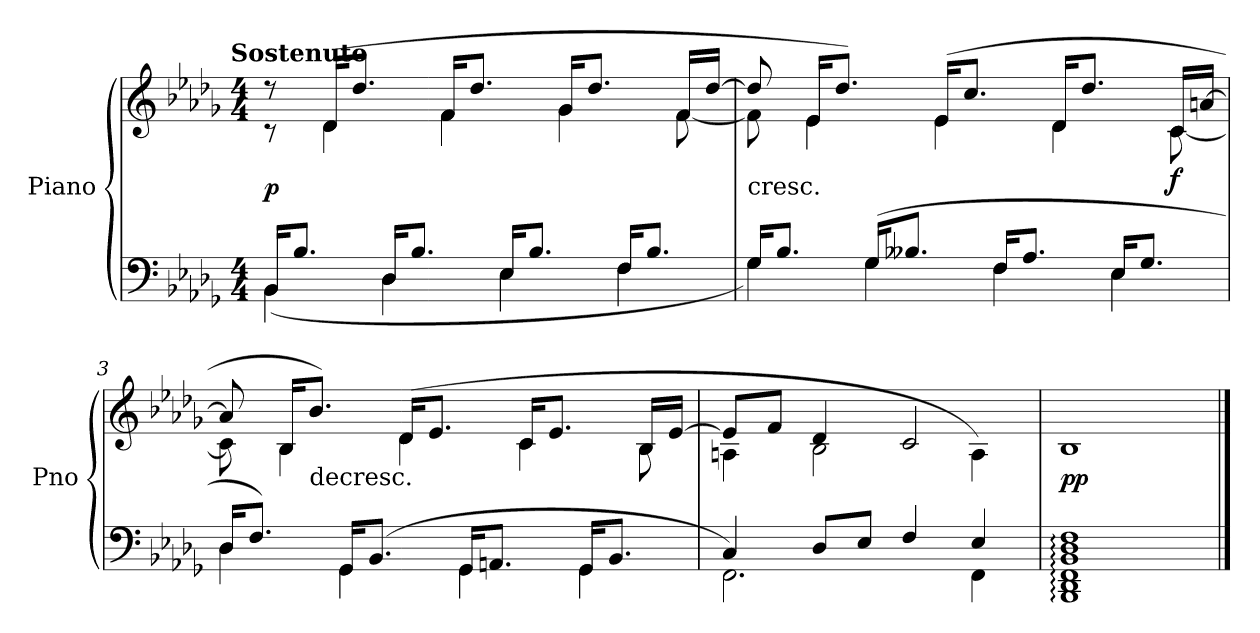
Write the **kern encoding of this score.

**kern	**kern	**dynam
*part1	*part1	*part1
*staff2	*staff1	*staff1/2
*I"Piano	*	*
*I'Pno	*	*
*clefF4	*clefG2	*
*k[b-e-a-d-g-]	*k[b-e-a-d-g-]	*
*b-:	*b-:	*
!!LO:TX:omd:t=Sostenuto
*M4/4	*M4/4	*
*MM110	*MM110	*
=1	=1	=1
*^	*^	*
16BB-/KL	(4BB-\	8r	8r	p
8.B-/J	.	.	.	.
.	.	(16d-/KL	4d-\	.
.	.	8.dd-/J	.	.
16D-/KL	4D-\	.	.	.
8.B-/J	.	.	.	.
.	.	16f/KL	4f\	.
.	.	8.dd-/J	.	.
16E-/KL	4E-\	.	.	.
8.B-/J	.	.	.	.
.	.	16g-/KL	4g-\	.
.	.	8.dd-/J	.	.
16F/KL	4F\	.	.	.
8.B-/J	.	.	.	.
.	.	16f/LL	[8f\	.
.	.	[16dd-/JJ	.	.
=2	=2	=2	=2	=2
!	!	!LO:TX:c:t=cresc.	!	!
16G-/KL	4G-\)	8dd-/]	8f\]	.
8.B-/J	.	.	.	.
.	.	16e-/KL	4e-\	.
.	.	8.dd-/J)	.	.
(16G-/KL	4G-\	.	.	.
8.B--X/J	.	.	.	.
.	.	(16e-/KL	4e-\	.
.	.	8.cc/J	.	.
16F/KL	4F\	.	.	.
8.A-/J	.	.	.	.
.	.	16d-/KL	4d-\	.
.	.	8.dd-/J	.	.
16E-/KL	4E-\	.	.	.
8.G-/J	.	.	.	.
.	.	16c/LL	[8c\	f
.	.	[16an/JJ	.	.
=3	=3	=3	=3	=3
16D-/KL	4D-\	8an/]	8c\]	.
8.F/J)	.	.	.	.
.	.	16B-/KL	4B-\	.
!	!	!LO:TX:c:t=decresc.	!	!
.	.	8.b-/J)	.	.
16GG-/KL	4GG-\	.	.	.
(8.BB-/J	.	.	.	.
.	.	(16d-/KL	4d-\	.
.	.	8.e-/J	.	.
16GG-/KL	4GG-\	.	.	.
8.AAn/J	.	.	.	.
.	.	16c/KL	4c\	.
.	.	8.e-/J	.	.
16GG-/KL	4GG-\	.	.	.
8.BB-/J	.	.	.	.
.	.	16B-/LL	8B-\	.
.	.	[16e-/JJ	.	.
=4	=4	=4	=4	=4
4C/	2.FF\)	8e-/L]	4An\	.
.	.	8f/J	.	.
8D-/L	.	4d-/	2B-\	.
8E-/J	.	.	.	.
4F/	.	2c/	.	.
4E-/	4FF\	.	4A\)	.
*v	*v	*	*	*
*	*v	*v	*
=5	=5	=5
1BBB-: 1DD-: 1FF: 1BB-: 1D-: 1F:	1B-:	pp
==	==	==
*-	*-	*-
